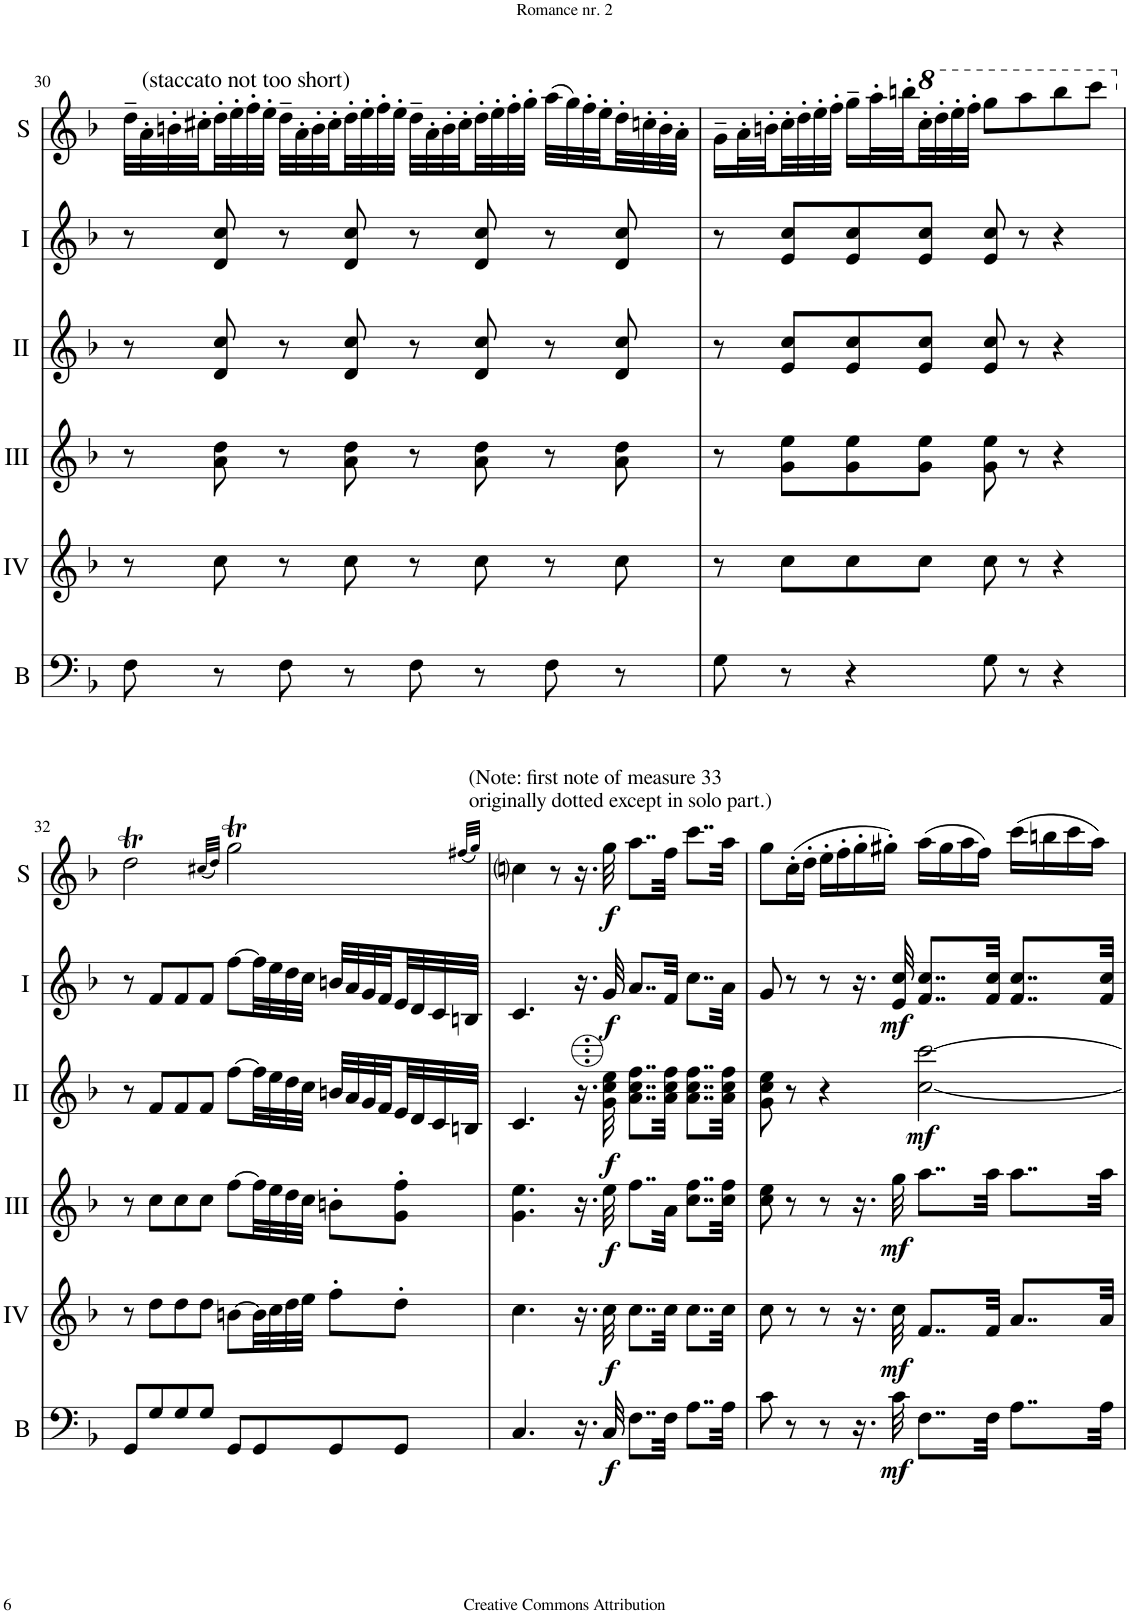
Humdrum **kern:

**kern	**dynam	**kern	**dynam	**kern	**dynam	**kern	**dynam	**kern	**dynam	**kern	**dynam
*part6	*part6	*part5	*part5	*part4	*part4	*part3	*part3	*part2	*part2	*part1	*part1
*staff6	*staff6	*staff5	*staff5	*staff4	*staff4	*staff3	*staff3	*staff2	*staff2	*staff1	*staff1
*I"Bass	*	*I"Acc. 4	*	*I"Acc. 3	*	*I"Acc. 2	*	*I"Acc. 1	*	*I"Solo	*
*I'B	*	*	*	*	*	*	*	*	*	*I'S	*
!!LO:PB:g=z
*clefF4	*	*clefG2	*	*clefG2	*	*clefG2	*	*clefG2	*	*clefG2	*
*Trd7c12	*	*Trd7c12	*	*Trd7c12	*	*	*	*	*	*	*
*k[b-]	*	*k[b-]	*	*k[b-]	*	*k[b-]	*	*k[b-]	*	*k[b-]	*
*M4/4	*	*M4/4	*	*M4/4	*	*M4/4	*	*M4/4	*	*M4/4	*
*met(c)	*	*met(c)	*	*met(c)	*	*met(c)	*	*met(c)	*	*met(c)	*
=30	=30	=30	=30	=30	=30	=30	=30	=30	=30	=30	=30
8F\	.	8r	.	8r	.	8r	.	8r	.	32dd~\LLL	.
!	!	!	!	!	!	!	!	!	!	!LO:TX:a:t=(staccato not too short)	!
.	.	.	.	.	.	.	.	.	.	32a'\	.
.	.	.	.	.	.	.	.	.	.	32bn'\	.
.	.	.	.	.	.	.	.	.	.	32cc#X'\	.
8r	.	8cc\	.	8a\ 8dd\	.	8d/ 8cc/	.	8d/ 8cc/	.	32dd'\	.
.	.	.	.	.	.	.	.	.	.	32ee'\	.
.	.	.	.	.	.	.	.	.	.	32ff'\	.
.	.	.	.	.	.	.	.	.	.	32ee'\JJJ	.
8F\	.	8r	.	8r	.	8r	.	8r	.	32dd~\LLL	.
.	.	.	.	.	.	.	.	.	.	32a'\	.
.	.	.	.	.	.	.	.	.	.	32b'\	.
.	.	.	.	.	.	.	.	.	.	32cc#'\	.
8r	.	8cc\	.	8a\ 8dd\	.	8d/ 8cc/	.	8d/ 8cc/	.	32dd'\	.
.	.	.	.	.	.	.	.	.	.	32ee'\	.
.	.	.	.	.	.	.	.	.	.	32ff'\	.
.	.	.	.	.	.	.	.	.	.	32ee'\JJJ	.
8F\	.	8r	.	8r	.	8r	.	8r	.	32dd~\LLL	.
.	.	.	.	.	.	.	.	.	.	32a'\	.
.	.	.	.	.	.	.	.	.	.	32b'\	.
.	.	.	.	.	.	.	.	.	.	32cc#'\	.
8r	.	8cc\	.	8a\ 8dd\	.	8d/ 8cc/	.	8d/ 8cc/	.	32dd'\	.
.	.	.	.	.	.	.	.	.	.	32ee'\	.
.	.	.	.	.	.	.	.	.	.	32ff'\	.
.	.	.	.	.	.	.	.	.	.	32gg'\JJJ	.
8F\	.	8r	.	8r	.	8r	.	8r	.	(32aa\LLL	.
.	.	.	.	.	.	.	.	.	.	32gg\)	.
.	.	.	.	.	.	.	.	.	.	32ff'\	.
.	.	.	.	.	.	.	.	.	.	32ee'\	.
8r	.	8cc\	.	8a\ 8dd\	.	8d/ 8cc/	.	8d/ 8cc/	.	32dd'\	.
.	.	.	.	.	.	.	.	.	.	32ccn'\	.
.	.	.	.	.	.	.	.	.	.	32b'\	.
.	.	.	.	.	.	.	.	.	.	32a'\JJJ	.
=31	=31	=31	=31	=31	=31	=31	=31	=31	=31	=31	=31
8G\	.	8r	.	8r	.	8r	.	8r	.	16g~\LL	.
.	.	.	.	.	.	.	.	.	.	32a'\L	.
.	.	.	.	.	.	.	.	.	.	32bn'\	.
8r	.	8cc\L	.	8g\ 8ee\L	.	8e/ 8cc/L	.	8e/ 8cc/L	.	32cc'\	.
.	.	.	.	.	.	.	.	.	.	32dd'\	.
.	.	.	.	.	.	.	.	.	.	32ee'\	.
.	.	.	.	.	.	.	.	.	.	32ff'\JJJ	.
4r	.	8cc\	.	8g\ 8ee\	.	8e/ 8cc/	.	8e/ 8cc/	.	16gg~\LL	.
.	.	.	.	.	.	.	.	.	.	32aa'\L	.
.	.	.	.	.	.	.	.	.	.	32bbn'\	.
*	*	*	*	*	*	*	*	*	*	*8va	*
.	.	8cc\J	.	8g\ 8ee\J	.	8e/ 8cc/J	.	8e/ 8cc/J	.	32ccc'\	.
.	.	.	.	.	.	.	.	.	.	32ddd'\	.
.	.	.	.	.	.	.	.	.	.	32eee'\	.
.	.	.	.	.	.	.	.	.	.	32fff'\JJJ	.
8G\	.	8cc\	.	8g\ 8ee\	.	8e/ 8cc/	.	8e/ 8cc/	.	8ggg\L	.
8r	.	8r	.	8r	.	8r	.	8r	.	8aaa\	.
4r	.	4r	.	4r	.	4r	.	4r	.	8bbb\	.
.	.	.	.	.	.	.	.	.	.	8cccc\J	.
!!LO:LB:g=z
=32	=32	=32	=32	=32	=32	=32	=32	=32	=32	=32	=32
*	*	*	*	*	*	*	*	*	*	*X8va	*
8GG/L	.	8r	.	8r	.	8r	.	8r	.	2ddT\	.
8G/	.	8dd\L	.	8cc\L	.	8f/L	.	8f/L	.	.	.
8G/	.	8dd\	.	8cc\	.	8f/	.	8f/	.	.	.
8G/J	.	8dd\J	.	8cc\J	.	8f/J	.	8f/J	.	.	.
.	.	.	.	.	.	.	.	.	.	(32qcc#X/LLL	.
.	.	.	.	.	.	.	.	.	.	32qdd/JJJ)	.
8GG/L	.	[8bn\L	.	[8ff\L	.	[8ff\L	.	[8ff\L	.	2ggT\	.
8GG/	.	32b\LL]	.	32ff\LL]	.	32ff\LL]	.	32ff\LL]	.	.	.
.	.	32cc\	.	32ee\	.	32ee\	.	32ee\	.	.	.
.	.	32dd\	.	32dd\	.	32dd\	.	32dd\	.	.	.
.	.	32ee\JJJ	.	32cc\JJJ	.	32cc\JJJ	.	32cc\JJJ	.	.	.
8GG/	.	8ff'\L	.	8bn'\L	.	32bn/LLL	.	32bn/LLL	.	.	.
.	.	.	.	.	.	32a/	.	32a/	.	.	.
.	.	.	.	.	.	32g/	.	32g/	.	.	.
.	.	.	.	.	.	32f/	.	32f/	.	.	.
8GG/J	.	8dd'\J	.	8g\' 8ff\'J	.	32e/	.	32e/	.	.	.
.	.	.	.	.	.	32d/	.	32d/	.	.	.
.	.	.	.	.	.	32c/	.	32c/	.	.	.
.	.	.	.	.	.	32Bn/JJJ	.	32Bn/JJJ	.	.	.
.	.	.	.	.	.	.	.	.	.	(32qff#X/LLL	.
.	.	.	.	.	.	.	.	.	.	32qgg/JJJ)	.
=33	=33	=33	=33	=33	=33	=33	=33	=33	=33	=33	=33
!	!	!	!	!	!	!	!	!	!	!LO:TX:a:t=(Note&colon; first note of measure 33	!
!	!	!	!	!	!	!	!	!	!	!LO:TX:a:t=originally dotted except in solo part.)	!
4.C/	.	4.cc\	.	4.g\ 4.ee\	.	4.c/	.	4.c/	.	4ccni\	.
.	.	.	.	.	.	.	.	.	.	8r	.
16.r	.	16.r	.	16.r	.	16.r	.	16.r	.	16.r	.
!	!LO:DY:b	!	!LO:DY:b	!	!LO:DY:b	!	!LO:DY:b	!	!LO:DY:b	!	!LO:DY:b
32C/	f	32cc\	f	32ee\	f	32G\ 32c\ 32e\	f	32g/	f	32gg\	f
8..F\L	.	8..cc\L	.	8..ff\L	.	8..A\ 8..c\ 8..f\L	.	8..a/L	.	8..aa\L	.
32F\Jkk	.	32cc\Jkk	.	32a\Jkk	.	32A\ 32c\ 32f\Jkk	.	32f/Jkk	.	32ff\Jkk	.
8..A\L	.	8..cc\L	.	8..cc\ 8..ff\L	.	8..A\ 8..c\ 8..f\L	.	8..cc\L	.	8..ccc\L	.
32A\Jkk	.	32cc\Jkk	.	32cc\ 32ff\Jkk	.	32A\ 32c\ 32f\Jkk	.	32a\Jkk	.	32aa\Jkk	.
=34	=34	=34	=34	=34	=34	=34	=34	=34	=34	=34	=34
8c\	.	8cc\	.	8cc\ 8ee\	.	8G\ 8c\ 8e\	.	8g/	.	8gg\L	.
8r	.	8r	.	8r	.	8r	.	8r	.	(16cc'\L	.
.	.	.	.	.	.	.	.	.	.	16dd'\JJ	.
8r	.	8r	.	8r	.	4r	.	8r	.	16ee'\LL	.
.	.	.	.	.	.	.	.	.	.	16ff'\	.
16.r	.	16.r	.	16.r	.	.	.	16.r	.	16gg'\	.
.	.	.	.	.	.	.	.	.	.	16gg#X'\JJ)	.
!	!LO:DY:b	!	!LO:DY:b	!	!LO:DY:b	!	!	!	!LO:DY:b	!	!
32c\	mf	32cc\	mf	32gg\	mf	.	.	32e/ 32cc/	mf	.	.
!	!	!	!	!	!	!	!LO:DY:b	!	!	!	!
8..F\L	.	8..f/L	.	8..aa\L	.	[2c\ [2cc\	mf	8..f/ 8..cc/L	.	(16aa\LL	.
.	.	.	.	.	.	.	.	.	.	16gg#\	.
.	.	.	.	.	.	.	.	.	.	16aa\	.
.	.	.	.	.	.	.	.	.	.	16ff\JJ)	.
32F\Jkk	.	32f/Jkk	.	32aa\Jkk	.	.	.	32f/ 32cc/Jkk	.	.	.
8..A\L	.	8..a/L	.	8..aa\L	.	.	.	8..f/ 8..cc/L	.	(16ccc\LL	.
.	.	.	.	.	.	.	.	.	.	16bbn\	.
.	.	.	.	.	.	.	.	.	.	16ccc\	.
.	.	.	.	.	.	.	.	.	.	16aa\JJ)	.
32A\Jkk	.	32a/Jkk	.	32aa\Jkk	.	.	.	32f/ 32cc/Jkk	.	.	.
=	=	=	=	=	=	=	=	=	=	=	=
*-	*-	*-	*-	*-	*-	*-	*-	*-	*-	*-	*-
